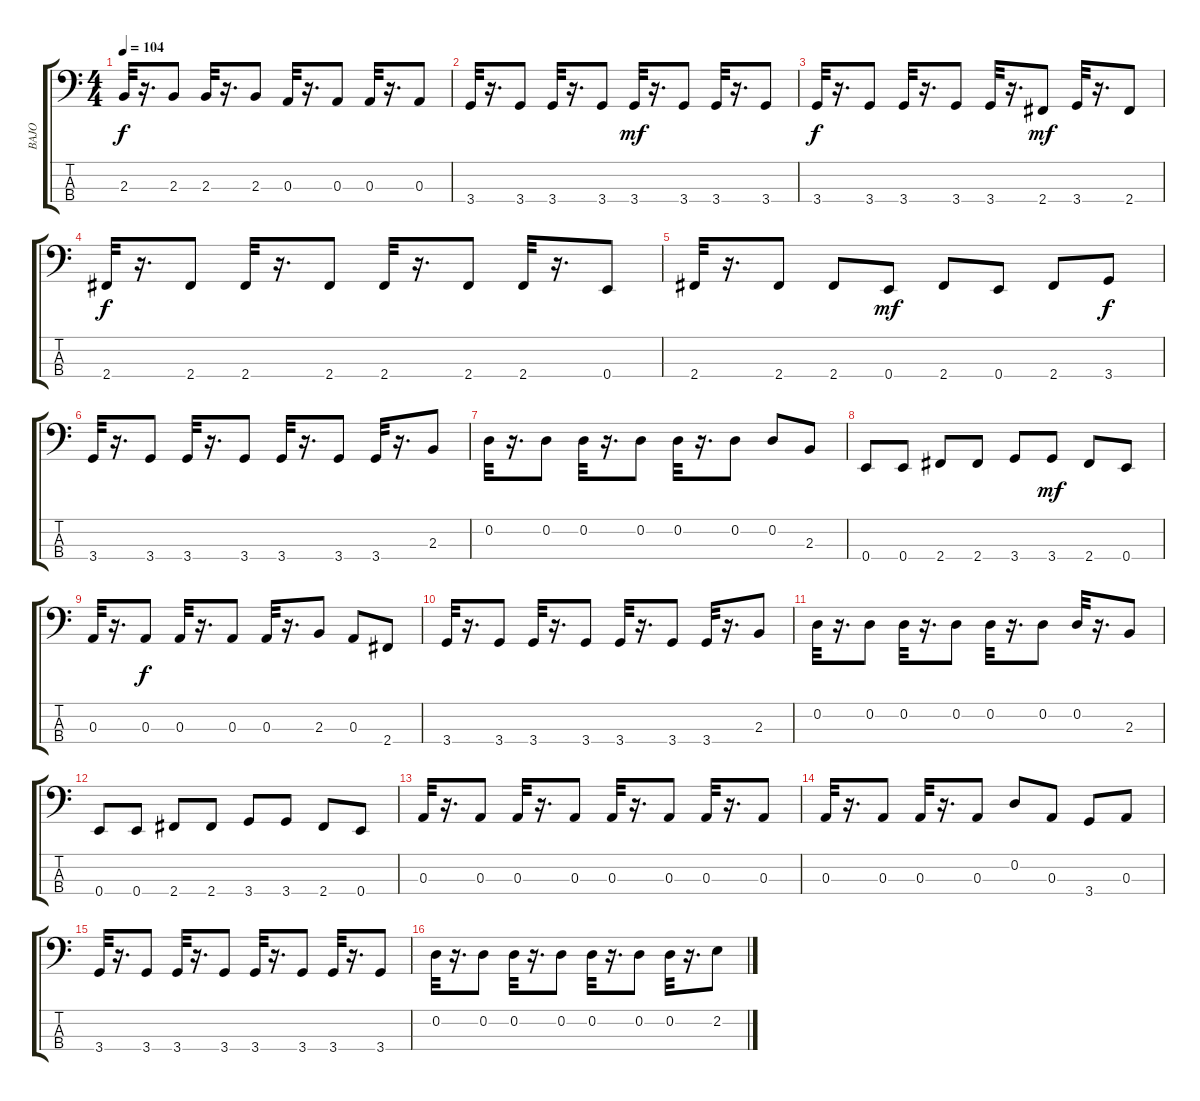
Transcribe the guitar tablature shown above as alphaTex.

\track ("BAJO" "BAJO") {instrument electricbassfinger}
\staff {score tabs}
\tuning (G2 D2 A1 E1) {hide}
\ts (4 4)
\tempo 104
\clef f4
\ks c
2.3.32{dy f} r.16{d} 2.3.8 2.3.32 r.16{d} 2.3.8 0.3.32 r.16{d} 0.3.8 0.3.32 r.16{d} 0.3.8 |
3.4.32 r.16{d} 3.4.8 3.4.32 r.16{d} 3.4.8 3.4.32{dy mf} r.16{d} 3.4.8 3.4.32 r.16{d} 3.4.8 |
3.4.32{dy f} r.16{d} 3.4.8 3.4.32 r.16{d} 3.4.8 3.4.32 r.16{d} 2.4.8{dy mf} 3.4.32 r.16{d} 2.4.8 |
2.4.32{dy f} r.16{d} 2.4.8 2.4.32 r.16{d} 2.4.8 2.4.32 r.16{d} 2.4.8 2.4.32 r.16{d} 0.4.8 |
2.4.32 r.16{d} 2.4.8 2.4.8 0.4.8{dy mf} 2.4.8 0.4.8 2.4.8 3.4.8{dy f} |
3.4.32 r.16{d} 3.4.8 3.4.32 r.16{d} 3.4.8 3.4.32 r.16{d} 3.4.8 3.4.32 r.16{d} 2.3.8 |
0.2.32 r.16{d} 0.2.8 0.2.32 r.16{d} 0.2.8 0.2.32 r.16{d} 0.2.8 0.2.8 2.3.8 |
0.4.8 0.4.8 2.4.8 2.4.8 3.4.8 3.4.8{dy mf} 2.4.8 0.4.8 |
0.3.32 r.16{d} 0.3.8{dy f} 0.3.32 r.16{d} 0.3.8 0.3.32 r.16{d} 2.3.8 0.3.8 2.4.8 |
3.4.32 r.16{d} 3.4.8 3.4.32 r.16{d} 3.4.8 3.4.32 r.16{d} 3.4.8 3.4.32 r.16{d} 2.3.8 |
0.2.32 r.16{d} 0.2.8 0.2.32 r.16{d} 0.2.8 0.2.32 r.16{d} 0.2.8 0.2.32 r.16{d} 2.3.8 |
0.4.8 0.4.8 2.4.8 2.4.8 3.4.8 3.4.8 2.4.8 0.4.8 |
0.3.32 r.16{d} 0.3.8 0.3.32 r.16{d} 0.3.8 0.3.32 r.16{d} 0.3.8 0.3.32 r.16{d} 0.3.8 |
0.3.32 r.16{d} 0.3.8 0.3.32 r.16{d} 0.3.8 0.2.8 0.3.8 3.4.8 0.3.8 |
3.4.32 r.16{d} 3.4.8 3.4.32 r.16{d} 3.4.8 3.4.32 r.16{d} 3.4.8 3.4.32 r.16{d} 3.4.8 |
0.2.32 r.16{d} 0.2.8 0.2.32 r.16{d} 0.2.8 0.2.32 r.16{d} 0.2.8 0.2.32 r.16{d} 2.2.8
